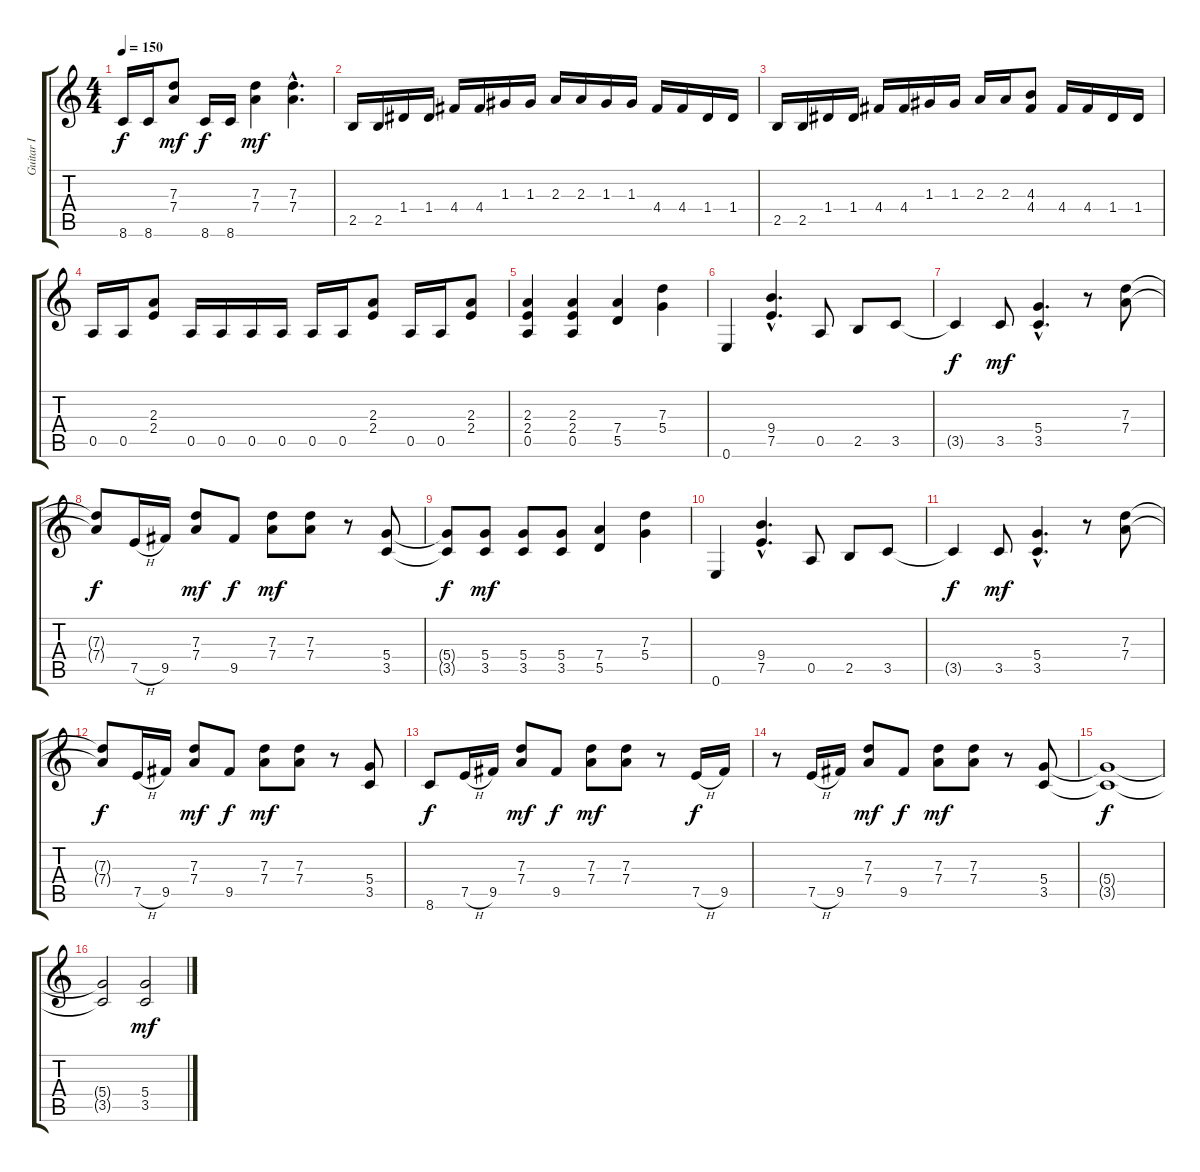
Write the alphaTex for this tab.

\track ("Guitar I" "Guitar I") {instrument distortionguitar}
\staff {score tabs}
\tuning (E4 B3 G3 D3 A2 E2) {hide}
\ts (4 4)
\tempo 150
\clef g2
\ks c
8.6.16{dy f} 8.6.16 (7.3 7.4).8{dy mf} 8.6.16{dy f} 8.6.16 (7.3 7.4).4{dy mf} (7.3{hac} 7.4{hac}).4{d} |
2.5.16 2.5.16 1.4.16 1.4.16 4.4.16 4.4.16 1.3.16 1.3.16 2.3.16 2.3.16 1.3.16 1.3.16 4.4.16 4.4.16 1.4.16 1.4.16 |
2.5.16 2.5.16 1.4.16 1.4.16 4.4.16 4.4.16 1.3.16 1.3.16 2.3.16 2.3.16 (4.3 4.4).8 4.4.16 4.4.16 1.4.16 1.4.16 |
0.5.16 0.5.16 (2.3 2.4).8 0.5.16 0.5.16 0.5.16 0.5.16 0.5.16 0.5.16 (2.3 2.4).8 0.5.16 0.5.16 (2.3 2.4).8 |
(2.3 2.4 0.5).4 (2.3 2.4 0.5).4 (7.4 5.5).4 (7.3 5.4).4 |
0.6.4 (9.4{hac} 7.5{hac}).4{d} 0.5.8 2.5.8 3.5.8 |
3.5{t}.4{dy f} 3.5.8{dy mf} (5.4{hac} 3.5{hac}).4{d} r.8 (7.3 7.4).8 |
(7.3{t} 7.4{t}).8{dy f} 7.5{h}.16 9.5.16 (7.3 7.4).8{dy mf} 9.5.8{dy f} (7.3 7.4).8{dy mf} (7.3 7.4).8 r.8 (5.4 3.5).8 |
(5.4{t} 3.5{t}).8{dy f} (5.4 3.5).8{dy mf} (5.4 3.5).8 (5.4 3.5).8 (7.4 5.5).4 (7.3 5.4).4 |
0.6.4 (9.4{hac} 7.5{hac}).4{d} 0.5.8 2.5.8 3.5.8 |
3.5{t}.4{dy f} 3.5.8{dy mf} (5.4{hac} 3.5{hac}).4{d} r.8 (7.3 7.4).8 |
(7.3{t} 7.4{t}).8{dy f} 7.5{h}.16 9.5.16 (7.3 7.4).8{dy mf} 9.5.8{dy f} (7.3 7.4).8{dy mf} (7.3 7.4).8 r.8 (5.4 3.5).8 |
8.6.8{dy f} 7.5{h}.16 9.5.16 (7.3 7.4).8{dy mf} 9.5.8{dy f} (7.3 7.4).8{dy mf} (7.3 7.4).8 r.8 7.5{h}.16{dy f} 9.5.16 |
r.8 7.5{h}.16 9.5.16 (7.3 7.4).8{dy mf} 9.5.8{dy f} (7.3 7.4).8{dy mf} (7.3 7.4).8 r.8 (5.4 3.5).8 |
(5.4{t} 3.5{t}).1{dy f} |
(5.4{t} 3.5{t}).2 (5.4 3.5).2{dy mf}
